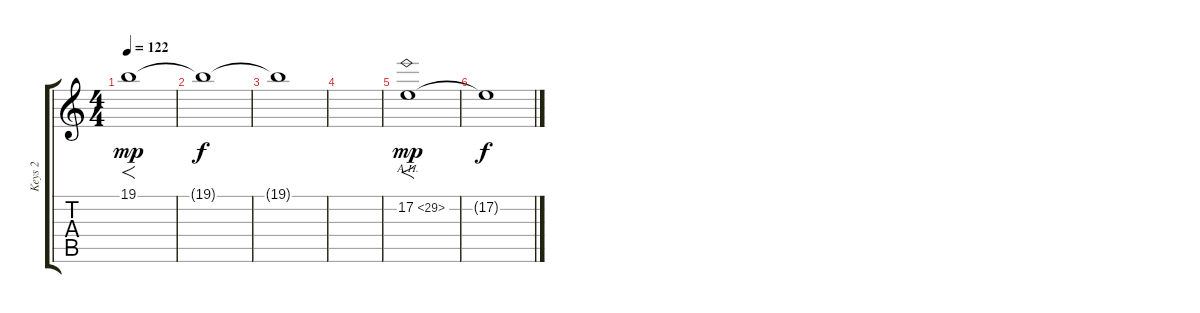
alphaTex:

\track ("Keys 2" "Keys 2") {instrument lead3calliope}
\staff {score tabs}
\tuning (E4 B3 G3 D3 A2 E2) {hide}
\ts (4 4)
\tempo 122
\clef g2
\ks c
19.1.1{f dy mp volume 9 instrument lead3calliope} |
19.1{t}.1{dy f} |
19.1{t}.1{volume 0} |
|
17.2{ah 12}.1{f dy mp} |
17.2{t}.1{dy f}
